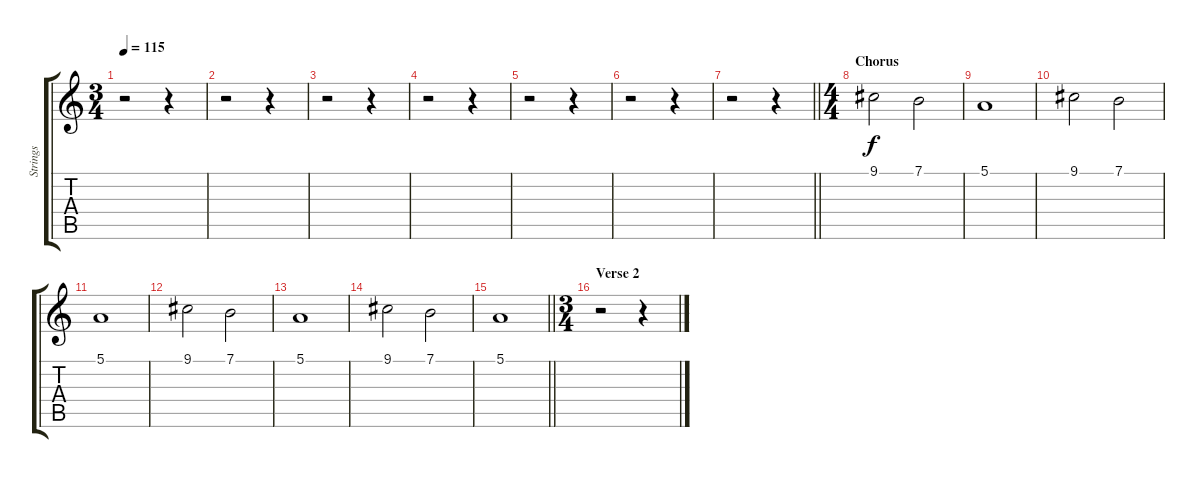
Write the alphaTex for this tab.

\track ("Strings " "Strings ") {instrument pad2warm}
\staff {score tabs}
\tuning (E4 B3 G3 D3 A2 E2) {hide}
\ts (3 4)
\tempo 115
\clef g2
\ks c
r.2{dy f} r.4 |
r.2 r.4 |
r.2 r.4 |
r.2 r.4 |
r.2 r.4 |
r.2 r.4 |
\barLineRight lightlight
r.2 r.4 |
\ts (4 4)
\section ("" "Chorus")
9.1.2 7.1.2 |
5.1.1 |
9.1.2 7.1.2 |
5.1.1 |
9.1.2 7.1.2 |
5.1.1 |
9.1.2 7.1.2 |
\barLineRight lightlight
5.1.1 |
\ts (3 4)
\section ("" "Verse 2")
r.2 r.4
